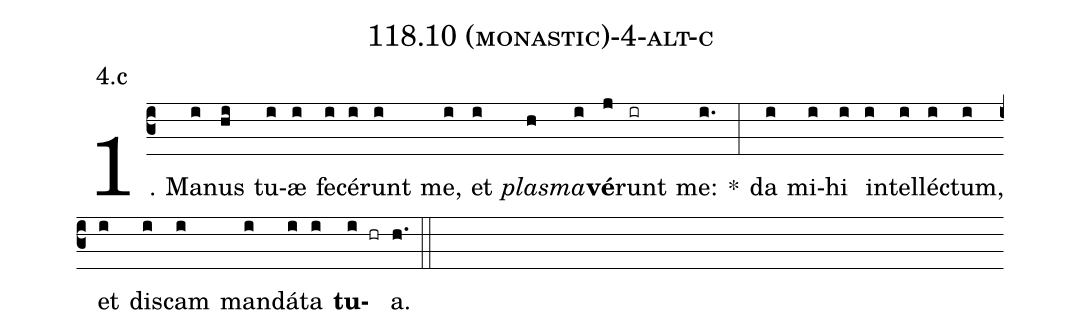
name: 118.10 (monastic)-4-alt-c;
annotation: 4.c;
%%
(c3)1. Ma(i)nus(hi) tu(i)æ(i) fe(i)cé(i)runt(i) me,(i) et(i) <i>plas</i>(h)<i>ma</i>(i)<b>vé</b>(j)runt(ir) me:(i.) *(:) da(i) mi(i)hi(i) in(i)tel(i)léc(i)tum,(i) et(i) dis(i)cam(i) man(i)dá(i)ta(i) <b>tu</b>(i hr)a.(h.) (::)
